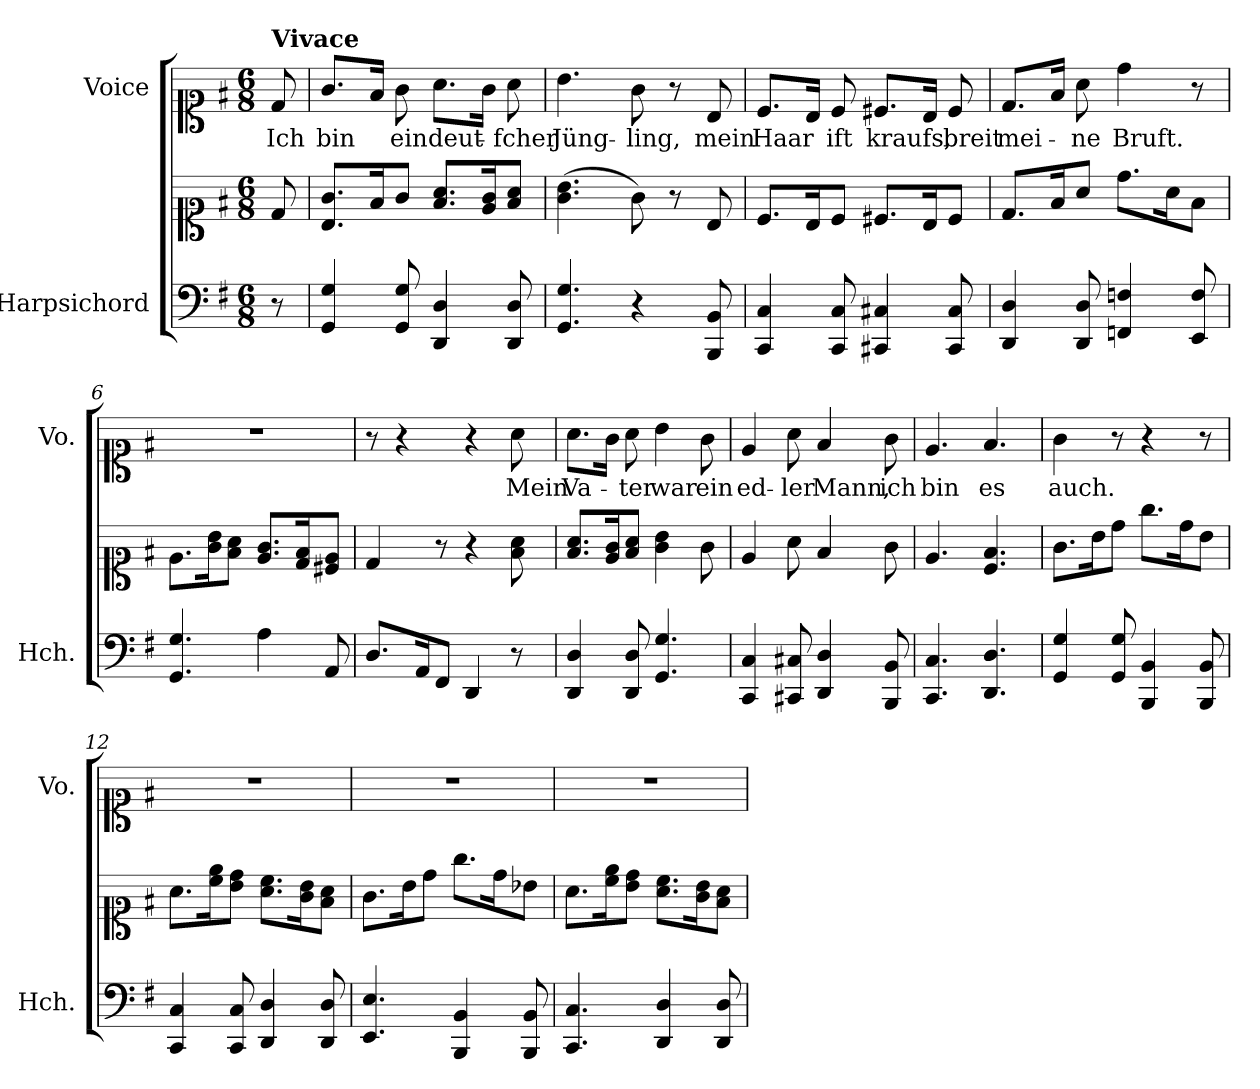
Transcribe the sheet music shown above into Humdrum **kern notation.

**kern	**kern	**kern	**text
*part2	*part2	*part1	*part1
*staff3	*staff2	*staff1	*staff1
*I"Harpsichord	*	*I"Voice	*
*I'Hch.	*	*I'Vo.	*
*clefF4	*clefC1	*clefC1	*
*k[f#]	*k[f#]	*k[f#]	*
*M6/8	*M6/8	*M6/8	*
=1	=1	=1	=1
!	!	!LO:TX:a:B:t=Vivace	!
!	!	!	!LO:LY:b
8r	8d/	8d/	Ich
=2	=2	=2	=2
!	!	!	!LO:LY:b
4GG/ 4G/	8.B/ 8.g/L	8.g/L	bin
.	16f#/K	16f#/Jk	.
!	!	!	!LO:LY:b
8GG/ 8G/	8g/J	8g\	ein
!	!	!	!LO:LY:b
4DD/ 4D/	8.f#/ 8.a/L	8.a\L	deut-
.	16e/ 16g/K	16g\Jk	.
!	!	!	!LO:LY:b
8DD/ 8D/	8f#/ 8a/J	8a\	-fcher
=3	=3	=3	=3
!	!	!	!LO:LY:b
4.GG/ 4.G/	(4.g\ 4.b\	4.b\	Jüng-
!	!	!	!LO:LY:b
4r	8g\)	8g\	-ling,
.	8r	8r	.
!	!	!	!LO:LY:b
8BBB/ 8BB/	8B/	8B/	mein
=4	=4	=4	=4
!	!	!	!LO:LY:b
4CC/ 4C/	8.c/L	8.c/L	Haar
.	16B/K	16B/Jk	.
!	!	!	!LO:LY:b
8CC/ 8C/	8c/J	8c/	ift
!	!	!	!LO:LY:b
4CC#X/ 4C#X/	8.c#X/L	8.c#X/L	kraufs,
.	16B/K	16B/Jk	.
!	!	!	!LO:LY:b
8CC#/ 8C#/	8c#/J	8c#/	breit
=5	=5	=5	=5
!	!	!	!LO:LY:b
4DD/ 4D/	8.d/L	8.d/L	mei-
.	16f#/K	16f#/Jk	.
!	!	!	!LO:LY:b
8DD/ 8D/	8a/J	8a\	-ne
!	!	!	!LO:LY:b
4FFn/ 4Fn/	8.dd\L	4dd\	Bruft.
.	16a\K	.	.
8EE/ 8F/	8f#\J	8r	.
!!LO:LB:g=z
=6	=6	=6	=6
4.GG/ 4.G/	8.e\L	2.r	.
.	16g\ 16b\K	.	.
.	8f#\ 8a\J	.	.
4A\	8.e/ 8.g/L	.	.
.	16d/ 16f#/K	.	.
8AA/	8c#X/ 8e/J	.	.
=7	=7	=7	=7
8.D/L	4d/	8r	.
.	.	4r	.
16AA/K	.	.	.
8FF#/J	8r	.	.
4DD/	4r	4r	.
!	!	!	!LO:LY:b
8r	8f#\ 8a\	8a\	Mein
=8	=8	=8	=8
!	!	!	!LO:LY:b
4DD/ 4D/	8.f#/ 8.a/L	8.a\L	Va-
.	16e/ 16g/K	16g\Jk	.
!	!	!	!LO:LY:b
8DD/ 8D/	8f#/ 8a/J	8a\	-ter
!	!	!	!LO:LY:b
4.GG/ 4.G/	4g\ 4b\	4b\	war
!	!	!	!LO:LY:b
.	8g\	8g\	ein
=9	=9	=9	=9
!	!	!	!LO:LY:b
4CC/ 4C/	4e/	4e/	ed-
!	!	!	!LO:LY:b
8CC#X/ 8C#X/	8a\	8a\	-ler
!	!	!	!LO:LY:b
4DD/ 4D/	4f#/	4f#/	Mann,
!	!	!	!LO:LY:b
8BBB/ 8BB/	8g\	8g\	ich
=10	=10	=10	=10
!	!	!	!LO:LY:b
4.CC/ 4.C/	4.e/	4.e/	bin
!	!	!	!LO:LY:b
4.DD/ 4.D/	4.c/ 4.f#/	4.f#/	es
=11	=11	=11	=11
!	!	!	!LO:LY:b
4GG/ 4G/	8.g\L	4g\	auch.
.	16b\K	.	.
8GG/ 8G/	8dd\J	8r	.
4BBB/ 4BB/	8.gg\L	4r	.
.	16dd\K	.	.
8BBB/ 8BB/	8b\J	8r	.
!!LO:LB:g=z
=12	=12	=12	=12
4CC/ 4C/	8.a\L	2.r	.
.	16cc\ 16ee\K	.	.
8CC/ 8C/	8b\ 8dd\J	.	.
4DD/ 4D/	8.a\ 8.cc\L	.	.
.	16g\ 16b\K	.	.
8DD/ 8D/	8f#\ 8a\J	.	.
=13	=13	=13	=13
4.EE/ 4.E/	8.g\L	2.r	.
.	16b\K	.	.
.	8dd\J	.	.
4BBB/ 4BB/	8.gg\L	.	.
.	16dd\K	.	.
8BBB/ 8BB/	8b-X\J	.	.
=14	=14	=14	=14
4.CC/ 4.C/	8.a\L	2.r	.
.	16cc\ 16ee\K	.	.
.	8b\ 8dd\J	.	.
4DD/ 4D/	8.a\ 8.cc\L	.	.
.	16g\ 16b\K	.	.
8DD/ 8D/	8f#\ 8a\J	.	.
=	=	=	=
*-	*-	*-	*-
